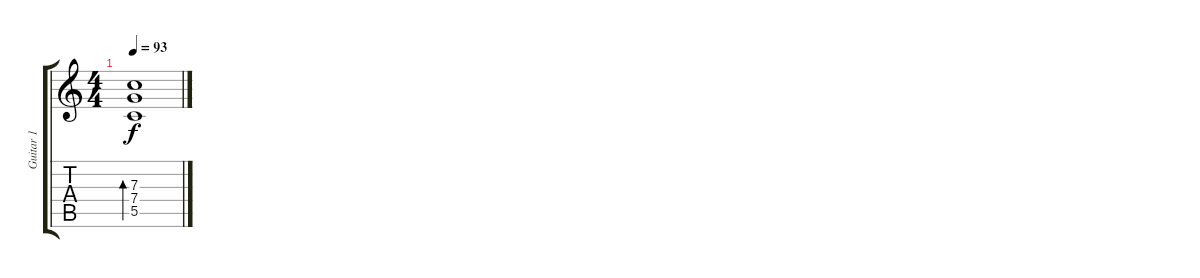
\track ("Guitar 1" "Guitar 1") {instrument acousticguitarsteel}
\staff {score tabs}
\tuning (D4 A3 F3 C3 G2 D2) {hide}
\ts (4 4)
\tempo 93
\clef g2
\ks c
(7.3 7.4 5.5).1{bd 120 dy f}
